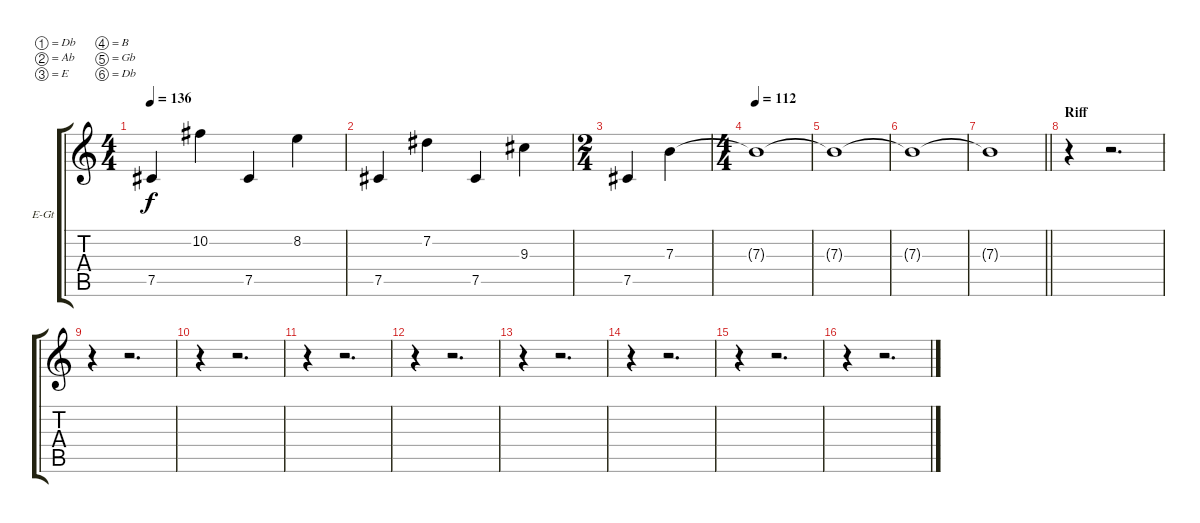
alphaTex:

\bracketExtendMode groupsimilarinstruments
\firstSystemTrackNameOrientation horizontal
\otherSystemsTrackNameOrientation horizontal
\track ("Lead Guitar" "E-Gt") {instrument distortionguitar}
\staff {score tabs}
\tuning (Db4 Ab3 E3 B2 Gb2 Db2)
\ts (4 4)
\tempo 136
\clef g2
\ks c
7.5.4{dy f} 10.2.4 7.5.4 8.2.4 |
7.5.4 7.2.4 7.5.4 9.3.4 |
\ts (2 4)
7.5.4 7.3.4 |
\ts (4 4)
\tempo 112
7.3{t}.1 |
7.3{t}.1 |
7.3{t}.1 |
\barLineRight lightlight
7.3{t}.1 |
\section ("" "Riff")
r.4 r.2{d} |
r.4 r.2{d} |
r.4 r.2{d} |
r.4 r.2{d} |
r.4 r.2{d} |
r.4 r.2{d} |
r.4 r.2{d} |
r.4 r.2{d} |
r.4 r.2{d}
